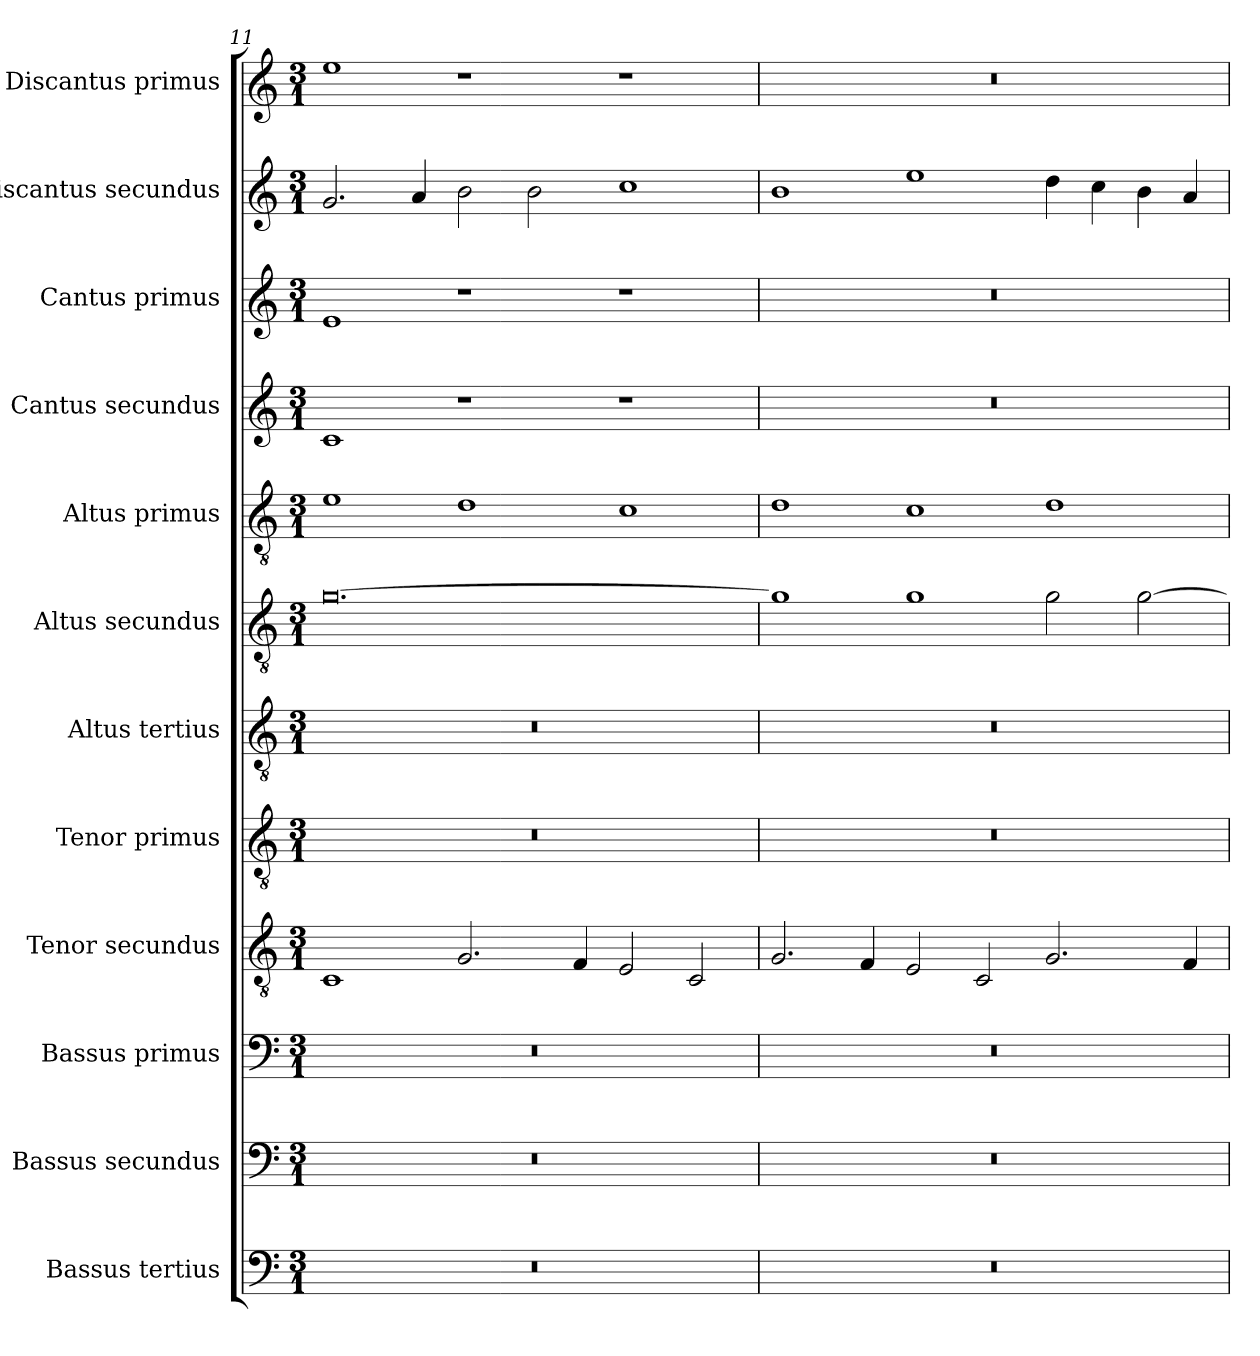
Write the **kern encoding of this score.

**kern	**kern	**kern	**kern	**kern	**kern	**kern	**kern	**kern	**kern	**kern	**kern
*part12	*part11	*part10	*part9	*part8	*part7	*part6	*part5	*part4	*part3	*part2	*part1
*staff12	*staff11	*staff10	*staff9	*staff8	*staff7	*staff6	*staff5	*staff4	*staff3	*staff2	*staff1
*I"Bassus tertius	*I"Bassus secundus	*I"Bassus primus	*I"Tenor secundus	*I"Tenor primus	*I"Altus tertius	*I"Altus secundus	*I"Altus primus	*I"Cantus secundus	*I"Cantus primus	*I"Discantus secundus	*I"Discantus primus
*I'B3	*I'B2	*I'B1	*I'T2	*I'T1	*I'A3	*I'A2	*I'A1	*I'C2	*I'C1	*I'D2	*I'D1
*clefF4	*clefF4	*clefF4	*clefGv2	*clefGv2	*clefGv2	*clefGv2	*clefGv2	*clefG2	*clefG2	*clefG2	*clefG2
*k[]	*k[]	*k[]	*k[]	*k[]	*k[]	*k[]	*k[]	*k[]	*k[]	*k[]	*k[]
*M3/1	*M3/1	*M3/1	*M3/1	*M3/1	*M3/1	*M3/1	*M3/1	*M3/1	*M3/1	*M3/1	*M3/1
=11	=11	=11	=11	=11	=11	=11	=11	=11	=11	=11	=11
0.r	0.r	0.r	1C	0.r	0.r	[0.g	1e	1c	1e	2.g/	1ee
.	.	.	.	.	.	.	.	.	.	4a/	.
.	.	.	2.G/	.	.	.	1d	1r	1r	2b\	1r
.	.	.	.	.	.	.	.	.	.	2b\	.
.	.	.	4F/	.	.	.	.	.	.	.	.
.	.	.	2E/	.	.	.	1c	1r	1r	1cc	1r
.	.	.	2C/	.	.	.	.	.	.	.	.
=12	=12	=12	=12	=12	=12	=12	=12	=12	=12	=12	=12
0.r	0.r	0.r	2.G/	0.r	0.r	1g]	1d	0.r	0.r	1b	0.r
.	.	.	4F/	.	.	.	.	.	.	.	.
.	.	.	2E/	.	.	1g	1c	.	.	1ee	.
.	.	.	2C/	.	.	.	.	.	.	.	.
.	.	.	2.G/	.	.	2g\	1d	.	.	4dd\	.
.	.	.	.	.	.	.	.	.	.	4cc\	.
.	.	.	.	.	.	[2g\	.	.	.	4b\	.
.	.	.	4F/	.	.	.	.	.	.	4a/	.
=	=	=	=	=	=	=	=	=	=	=	=
*-	*-	*-	*-	*-	*-	*-	*-	*-	*-	*-	*-
